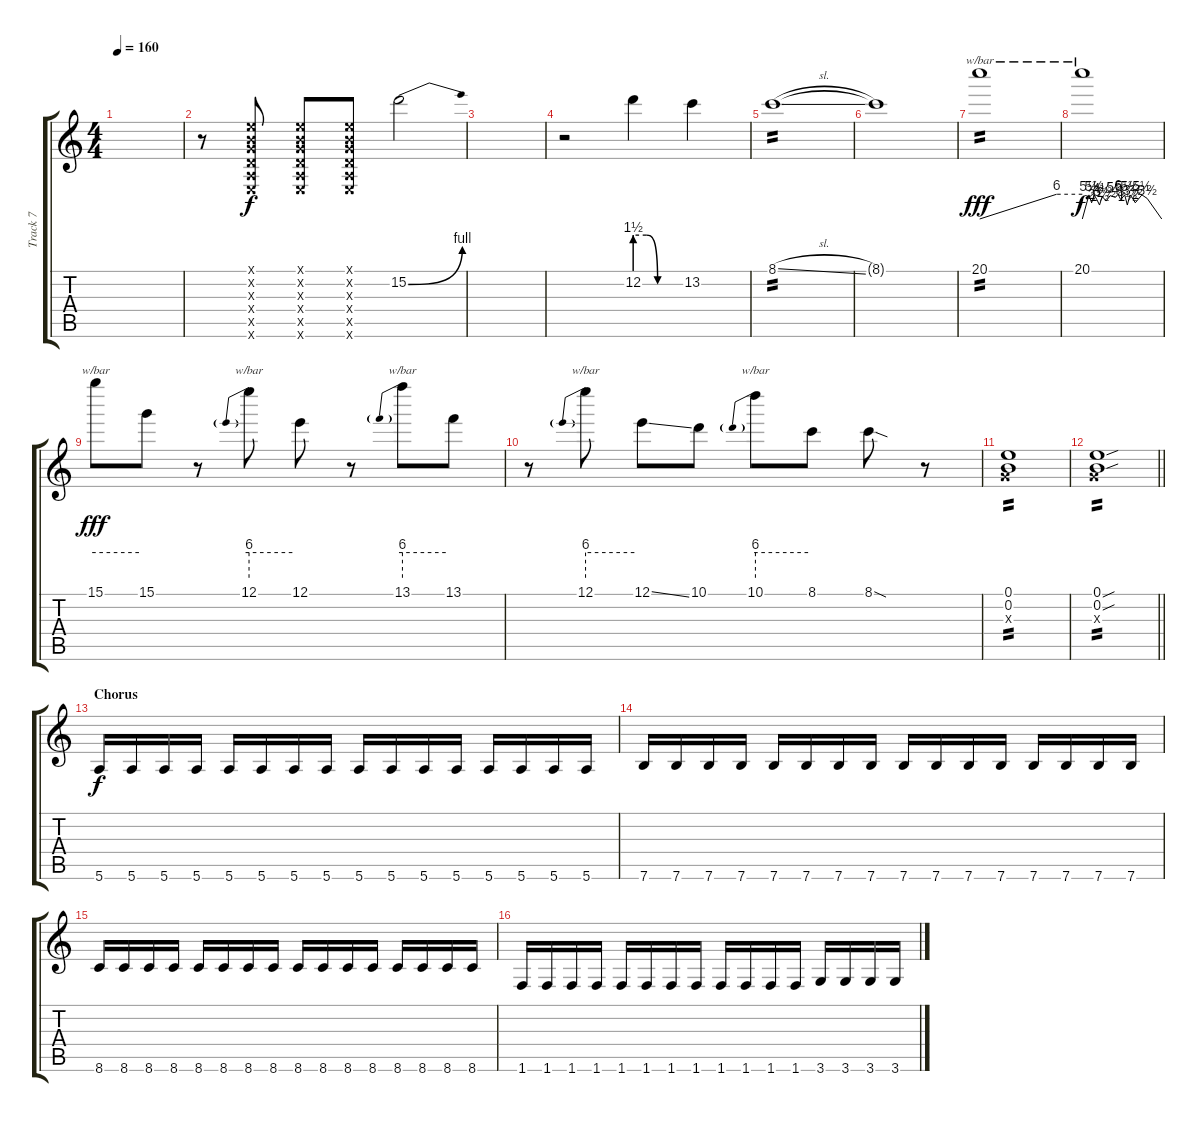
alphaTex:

\track ("Track 7" "Track 7") {instrument distortionguitar}
\staff {score tabs}
\tuning (E4 B3 G3 D3 A2 E2) {hide}
\ts (4 4)
\tempo 160
\clef g2
\ks c
|
r.8 (0.1{x} 0.2{x} 0.3{x} 0.4{x} 0.5{x} 0.6{x}).8 (0.1{x} 0.2{x} 0.3{x} 0.4{x} 0.5{x} 0.6{x}).8 (0.1{x} 0.2{x} 0.3{x} 0.4{x} 0.5{x} 0.6{x}).8 15.2{be (bend 0 0 60 4)}.2 |
|
r.2 12.2{be (custom 0 6 15 6 30 0 60 0)}.4 13.2.4 |
8.1{sl}.1{tp 2} |
8.1{t}.1{dy f} |
20.1.1{tbe (custom default 0 0 45 24 60 24) tp 2 dy fff} |
20.1.1{tbe (custom default 0 0 5 22 7 8 9 22 11 12 13 6 15 18 18 10 21 20 25 16 27 24 29 12 32 22 34 6 36 22 38 14 40 8 45 22 49 14 60 0) dy f} |
15.1.8{tbe (hold default 0 24 60 24) dy fff} 15.1.8 r.8 12.1.8{tbe (predive default 0 24 60 24)} 12.1.8 r.8 13.1.8{tbe (predive default 0 24 60 24)} 13.1.8 |
r.8 12.1.8{tbe (predive default 0 24 60 24)} 12.1{ss}.8 10.1.8 10.1.8{tbe (predive default 0 24 60 24)} 8.1.8 8.1{sod}.8 r.8 |
(0.1 0.2 0.3{x}).1{tp 2} |
\barLineRight lightlight
(0.1{sou} 0.2{sou} 0.3{x}).1{tp 2} |
\section ("" "Chorus")
5.6.16{dy f} 5.6.16 5.6.16 5.6.16 5.6.16 5.6.16 5.6.16 5.6.16 5.6.16 5.6.16 5.6.16 5.6.16 5.6.16 5.6.16 5.6.16 5.6.16 |
7.6.16 7.6.16 7.6.16 7.6.16 7.6.16 7.6.16 7.6.16 7.6.16 7.6.16 7.6.16 7.6.16 7.6.16 7.6.16 7.6.16 7.6.16 7.6.16 |
8.6.16 8.6.16 8.6.16 8.6.16 8.6.16 8.6.16 8.6.16 8.6.16 8.6.16 8.6.16 8.6.16 8.6.16 8.6.16 8.6.16 8.6.16 8.6.16 |
1.6.16 1.6.16 1.6.16 1.6.16 1.6.16 1.6.16 1.6.16 1.6.16 1.6.16 1.6.16 1.6.16 1.6.16 3.6.16 3.6.16 3.6.16 3.6.16
